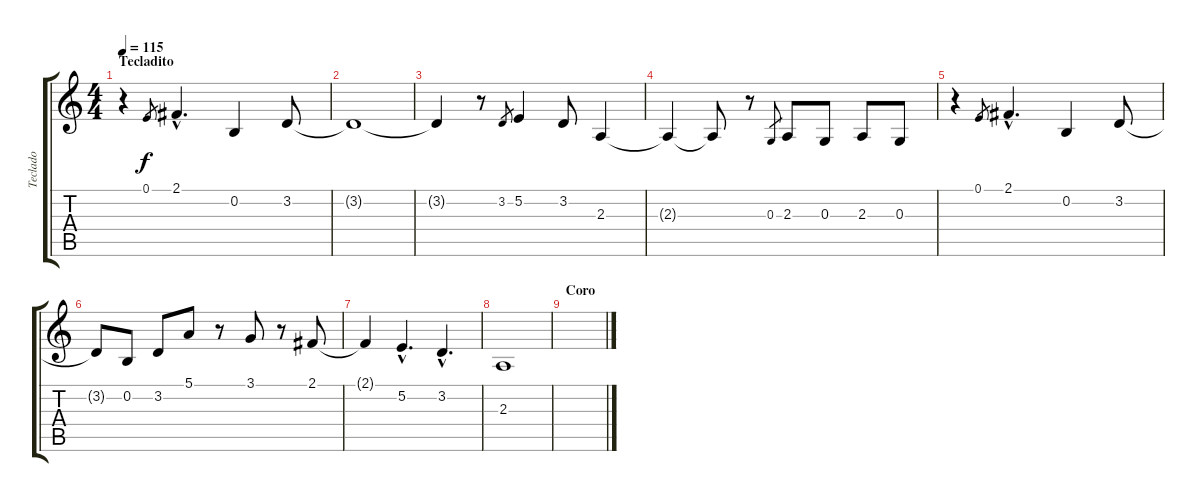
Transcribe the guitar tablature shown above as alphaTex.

\track ("Teclado" "Teclado") {instrument rockorgan}
\staff {score tabs}
\tuning (E4 B3 G3 D3 A2 E2) {hide}
\ts (4 4)
\section ("" "Tecladito")
\tempo 115
\clef g2
\ks c
r.4{dy f} 0.1.8{gr} 2.1{hac}.4{d} 0.2.4 3.2.8 |
3.2{t}.1 |
3.2{t}.4 r.8 3.2.8{gr} 5.2.4 3.2.8 2.3.4 |
2.3{t}.4 2.3{t}.8 r.8 0.3.8{gr} 2.3.8 0.3.8 2.3.8 0.3.8 |
r.4 0.1.8{gr} 2.1{hac}.4{d} 0.2.4 3.2.8 |
3.2{t}.8 0.2.8 3.2.8 5.1.8 r.8 3.1.8 r.8 2.1.8 |
2.1{t}.4 5.2{hac}.4{d} 3.2{hac}.4{d} |
2.3.1 |
\section ("" "Coro")
